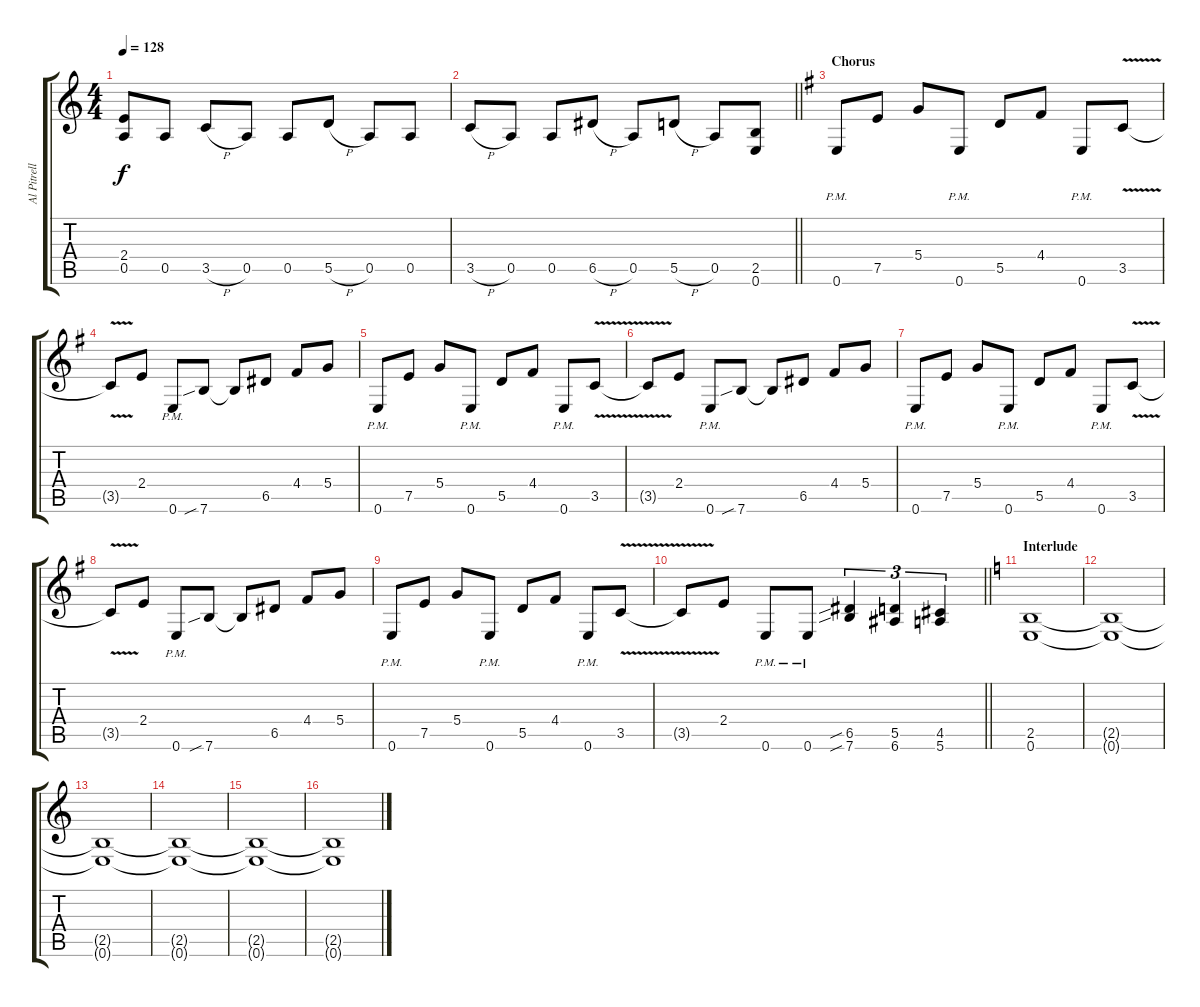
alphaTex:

\track ("Al Pitrelli" "Al Pitrell") {instrument distortionguitar}
\staff {score tabs}
\tuning (E4 B3 G3 D3 A2 E2) {hide}
\ts (4 4)
\tempo 128
\clef g2
\ks c
(2.4{t} 0.5{t}).8{dy f} 0.5.8 3.5{h}.8 0.5.8 0.5.8 5.5{h}.8 0.5.8 0.5.8 |
\barLineRight lightlight
3.5{h}.8 0.5.8 0.5.8 6.5{h}.8 0.5.8 5.5{h}.8 0.5.8 (2.5 0.6).8 |
\section ("" "Chorus")
\ks g
0.6{pm}.8 7.5.8 5.4.8 0.6{pm}.8 5.5.8 4.4.8 0.6{pm}.8 3.5{v}.8 |
3.5{v t}.8 2.4.8 0.6{pm}.8 7.6{sib}.8 7.6{t}.8 6.5.8 4.4.8 5.4.8 |
0.6{pm}.8 7.5.8 5.4.8 0.6{pm}.8 5.5.8 4.4.8 0.6{pm}.8 3.5{v}.8 |
3.5{v t}.8 2.4.8 0.6{pm}.8 7.6{sib}.8 7.6{t}.8 6.5.8 4.4.8 5.4.8 |
0.6{pm}.8 7.5.8 5.4.8 0.6{pm}.8 5.5.8 4.4.8 0.6{pm}.8 3.5{v}.8 |
3.5{v t}.8 2.4.8 0.6{pm}.8 7.6{sib}.8 7.6{t}.8 6.5.8 4.4.8 5.4.8 |
0.6{pm}.8 7.5.8 5.4.8 0.6{pm}.8 5.5.8 4.4.8 0.6{pm}.8 3.5{v}.8 |
\barLineRight lightlight
3.5{v t}.8 2.4.8 0.6{pm}.8 0.6{pm}.8 (6.5{sib} 7.6{sib}).4{tu (3 2)} (5.5 6.6).4{tu (3 2)} (4.5 5.6).4{tu (3 2)} |
\section ("" "Interlude")
\ks c
(2.5 0.6).1 |
(2.5{t} 0.6{t}).1 |
(2.5{t} 0.6{t}).1 |
(2.5{t} 0.6{t}).1 |
(2.5{t} 0.6{t}).1 |
(2.5{t} 0.6{t}).1
